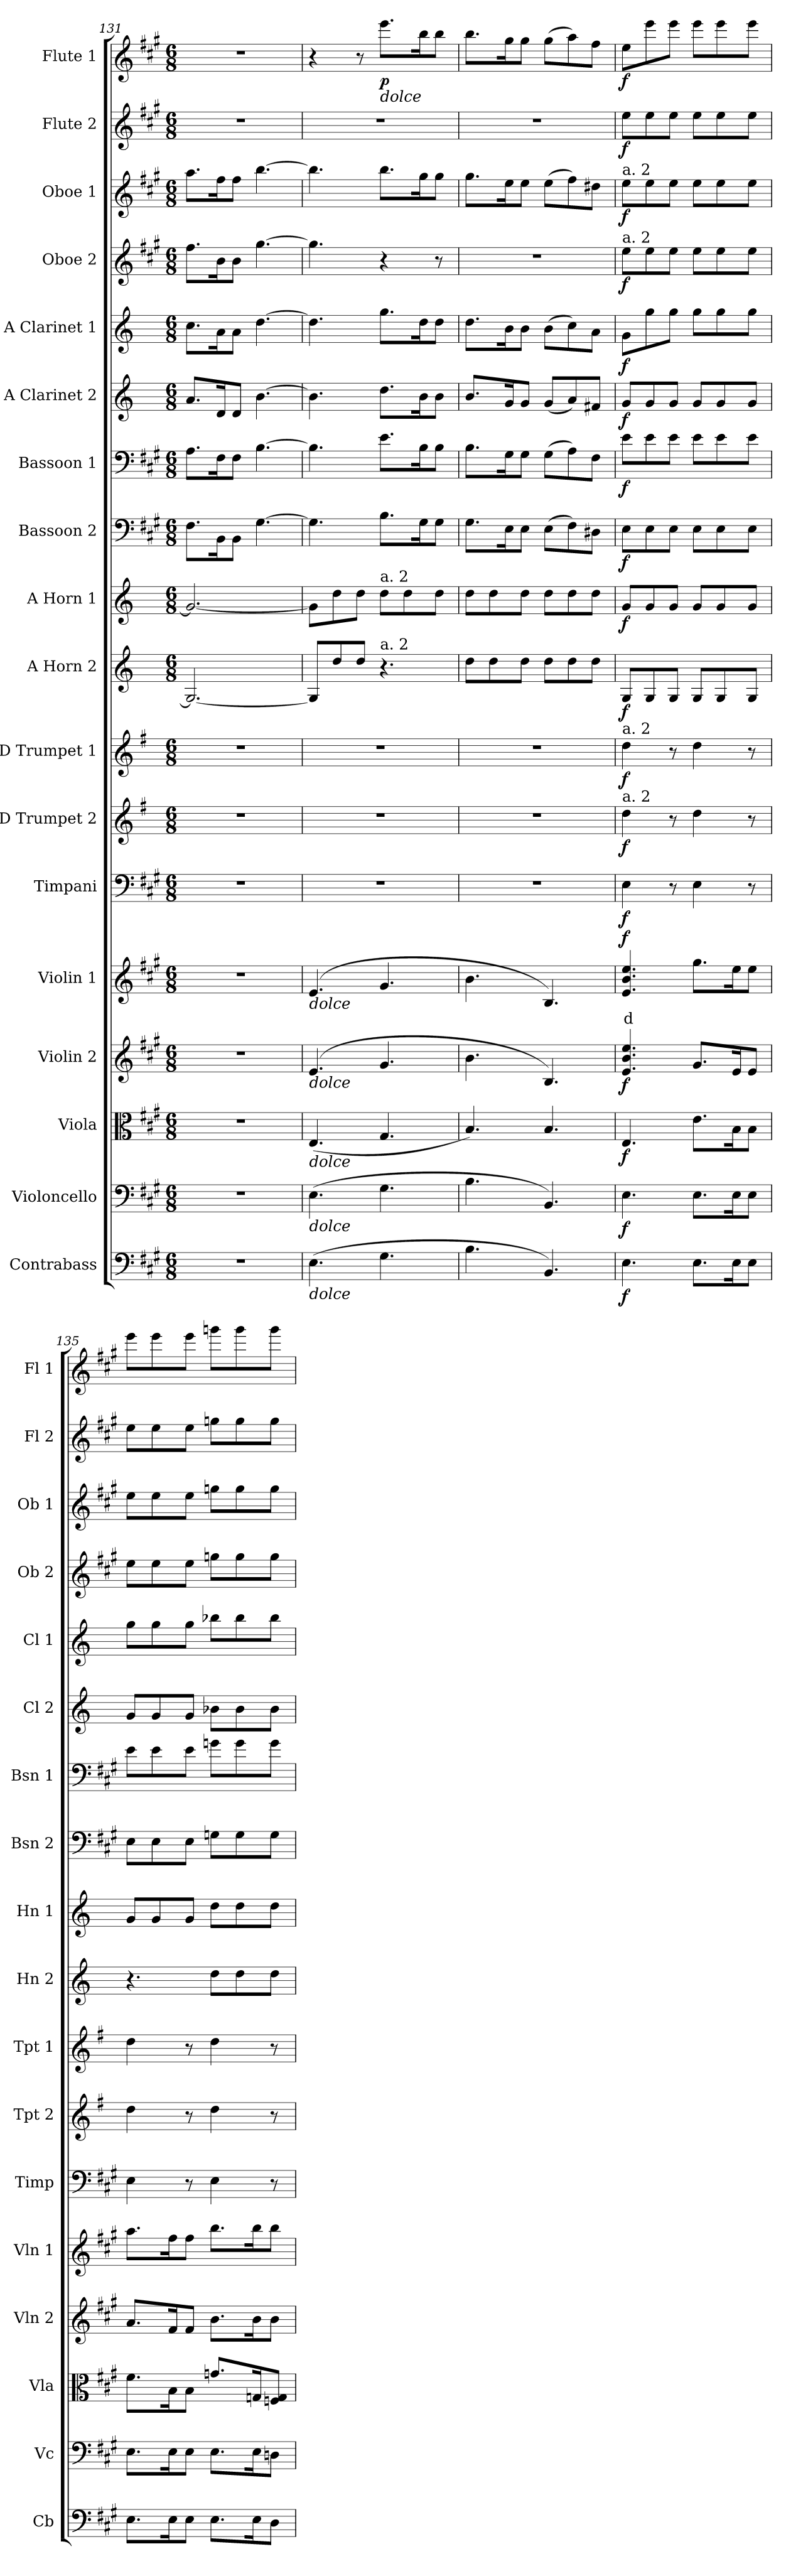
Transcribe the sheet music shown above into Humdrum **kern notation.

**kern	**dynam	**kern	**dynam	**kern	**dynam	**kern	**dynam	**kern	**text	**dynam	**kern	**dynam	**kern	**dynam	**kern	**dynam	**kern	**dynam	**kern	**dynam	**kern	**dynam	**kern	**dynam	**kern	**dynam	**kern	**dynam	**kern	**dynam	**kern	**dynam	**kern	**dynam	**kern	**dynam
*part18	*part18	*part17	*part17	*part16	*part16	*part15	*part15	*part14	*part14	*part14	*part13	*part13	*part12	*part12	*part11	*part11	*part10	*part10	*part9	*part9	*part8	*part8	*part7	*part7	*part6	*part6	*part5	*part5	*part4	*part4	*part3	*part3	*part2	*part2	*part1	*part1
*staff18	*staff18	*staff17	*staff17	*staff16	*staff16	*staff15	*staff15	*staff14	*staff14	*staff14	*staff13	*staff13	*staff12	*staff12	*staff11	*staff11	*staff10	*staff10	*staff9	*staff9	*staff8	*staff8	*staff7	*staff7	*staff6	*staff6	*staff5	*staff5	*staff4	*staff4	*staff3	*staff3	*staff2	*staff2	*staff1	*staff1
*I"Contrabass	*	*I"Violoncello	*	*I"Viola	*	*I"Violin 2	*	*I"Violin 1	*	*	*I"Timpani	*	*I"D Trumpet 2	*	*I"D Trumpet 1	*	*I"A Horn 2	*	*I"A Horn 1	*	*I"Bassoon 2	*	*I"Bassoon 1	*	*I"A Clarinet 2	*	*I"A Clarinet 1	*	*I"Oboe 2	*	*I"Oboe 1	*	*I"Flute 2	*	*I"Flute 1	*
*I'Cb	*	*I'Vc	*	*I'Vla	*	*I'Vln 2	*	*I'Vln 1	*	*	*I'Timp	*	*I'Tpt 2	*	*I'Tpt 1	*	*I'Hn 2	*	*I'Hn 1	*	*I'Bsn 2	*	*I'Bsn 1	*	*I'Cl 2	*	*I'Cl 1	*	*I'Ob 2	*	*I'Ob 1	*	*I'Fl 2	*	*I'Fl 1	*
*clefF4	*	*clefF4	*	*clefC3	*	*clefG2	*	*clefG2	*	*	*clefF4	*	*clefG2	*	*clefG2	*	*clefG2	*	*clefG2	*	*clefF4	*	*clefF4	*	*clefG2	*	*clefG2	*	*clefG2	*	*clefG2	*	*clefG2	*	*clefG2	*
*ITrd7c12	*	*	*	*	*	*	*	*	*	*	*	*	*ITrd-1c-2	*	*ITrd-1c-2	*	*ITrd2c3	*	*ITrd2c3	*	*	*	*	*	*ITrd2c3	*	*ITrd2c3	*	*	*	*	*	*	*	*	*
*k[f#c#g#]	*	*k[f#c#g#]	*	*k[f#c#g#]	*	*k[f#c#g#]	*	*k[f#c#g#]	*	*	*k[f#c#g#]	*	*k[f#c#g#]	*	*k[f#c#g#]	*	*k[f#c#g#]	*	*k[f#c#g#]	*	*k[f#c#g#]	*	*k[f#c#g#]	*	*k[f#c#g#]	*	*k[f#c#g#]	*	*k[f#c#g#]	*	*k[f#c#g#]	*	*k[f#c#g#]	*	*k[f#c#g#]	*
*M6/8	*	*M6/8	*	*M6/8	*	*M6/8	*	*M6/8	*	*	*M6/8	*	*M6/8	*	*M6/8	*	*M6/8	*	*M6/8	*	*M6/8	*	*M6/8	*	*M6/8	*	*M6/8	*	*M6/8	*	*M6/8	*	*M6/8	*	*M6/8	*
=131	=131	=131	=131	=131	=131	=131	=131	=131	=131	=131	=131	=131	=131	=131	=131	=131	=131	=131	=131	=131	=131	=131	=131	=131	=131	=131	=131	=131	=131	=131	=131	=131	=131	=131	=131	=131
2.r	.	2.r	.	2.r	.	2.r	.	2.r	.	.	2.r	.	2.r	.	2.r	.	2.E/_	.	2.e/_	.	8.F#\L	.	8.A\L	.	8.f#/L	.	8.a\L	.	8.ff#\L	.	8.aa\L	.	2.r	.	2.r	.
.	.	.	.	.	.	.	.	.	.	.	.	.	.	.	.	.	.	.	.	.	16BB\K	.	16F#\K	.	16B/K	.	16f#\K	.	16b\K	.	16ff#\K	.	.	.	.	.
.	.	.	.	.	.	.	.	.	.	.	.	.	.	.	.	.	.	.	.	.	8BB\J	.	8F#\J	.	8B/J	.	8f#\J	.	8b\J	.	8ff#\J	.	.	.	.	.
.	.	.	.	.	.	.	.	.	.	.	.	.	.	.	.	.	.	.	.	.	[4.G#\	.	[4.B\	.	[4.g#\	.	[4.b\	.	[4.gg#\	.	[4.bb\	.	.	.	.	.
=132	=132	=132	=132	=132	=132	=132	=132	=132	=132	=132	=132	=132	=132	=132	=132	=132	=132	=132	=132	=132	=132	=132	=132	=132	=132	=132	=132	=132	=132	=132	=132	=132	=132	=132	=132	=132
!	!	!	!	!	!	!	!	!LO:TX:b:i:t=dolce	!	!	!	!	!	!	!	!	!	!	!	!	!	!	!	!	!	!	!	!	!	!	!	!	!	!	!	!
!	!	!	!	!	!	!LO:TX:b:i:t=dolce	!	!	!	!	!	!	!	!	!	!	!	!	!	!	!	!	!	!	!	!	!	!	!	!	!	!	!	!	!	!
!	!	!	!	!LO:TX:b:i:t=dolce	!	!	!	!	!	!	!	!	!	!	!	!	!	!	!	!	!	!	!	!	!	!	!	!	!	!	!	!	!	!	!	!
!	!	!LO:TX:b:i:t=dolce	!	!	!	!	!	!	!	!	!	!	!	!	!	!	!	!	!	!	!	!	!	!	!	!	!	!	!	!	!	!	!	!	!	!
!LO:TX:b:i:t=dolce	!	!	!	!	!	!	!	!	!	!	!	!	!	!	!	!	!	!	!	!	!	!	!	!	!	!	!	!	!	!	!	!	!	!	!	!
(4.EE\	.	(4.E\	.	(4.E/	.	(4.e/	.	(4.e/	.	.	2.r	.	2.r	.	2.r	.	8E/L]	.	8e\L]	.	4.G#\]	.	4.B\]	.	4.g#\]	.	4.b\]	.	4.gg#\]	.	4.bb\]	.	2.r	.	4r	.
.	.	.	.	.	.	.	.	.	.	.	.	.	.	.	.	.	8b/	.	8b\	.	.	.	.	.	.	.	.	.	.	.	.	.	.	.	.	.
.	.	.	.	.	.	.	.	.	.	.	.	.	.	.	.	.	8b/J	.	8b\J	.	.	.	.	.	.	.	.	.	.	.	.	.	.	.	8r	.
!	!	!	!	!	!	!	!	!	!	!	!	!	!	!	!	!	!	!	!	!	!	!	!	!	!	!	!	!	!	!	!	!	!	!	!LO:TX:b:i:t=dolce	!
!	!	!	!	!	!	!	!	!	!	!	!	!	!	!	!	!	!	!	!LO:TX:a:t=a. 2	!	!	!	!	!	!	!	!	!	!	!	!	!	!	!	!	!
!	!	!	!	!	!	!	!	!	!	!	!	!	!	!	!	!	!LO:TX:a:t=a. 2	!	!	!	!	!	!	!	!	!	!	!	!	!	!	!	!	!	!	!
!	!	!	!	!	!	!	!	!	!	!	!	!	!	!	!	!	!	!	!	!	!	!	!	!	!	!	!	!	!	!	!	!	!	!	!	!LO:DY:b
4.GG#\	.	4.G#\	.	4.G#/	.	4.g#/	.	4.g#/	.	.	.	.	.	.	.	.	4.r	.	8b\L	.	8.B\L	.	8.e\L	.	8.b\L	.	8.ee\L	.	4r	.	8.bb\L	.	.	.	8.eee\L	p
.	.	.	.	.	.	.	.	.	.	.	.	.	.	.	.	.	.	.	8b\	.	.	.	.	.	.	.	.	.	.	.	.	.	.	.	.	.
.	.	.	.	.	.	.	.	.	.	.	.	.	.	.	.	.	.	.	.	.	16G#\K	.	16B\K	.	16g#\K	.	16b\K	.	.	.	16gg#\K	.	.	.	16bb\K	.
.	.	.	.	.	.	.	.	.	.	.	.	.	.	.	.	.	.	.	8b\J	.	8G#\J	.	8B\J	.	8g#\J	.	8b\J	.	8r	.	8gg#\J	.	.	.	8bb\J	.
=133	=133	=133	=133	=133	=133	=133	=133	=133	=133	=133	=133	=133	=133	=133	=133	=133	=133	=133	=133	=133	=133	=133	=133	=133	=133	=133	=133	=133	=133	=133	=133	=133	=133	=133	=133	=133
4.BB\	.	4.B\	.	4.B/)	.	4.b\	.	4.b\	.	.	2.r	.	2.r	.	2.r	.	8b\L	.	8b\L	.	8.G#\L	.	8.B\L	.	8.g#/L	.	8.b\L	.	2.r	.	8.gg#\L	.	2.r	.	8.bb\L	.
.	.	.	.	.	.	.	.	.	.	.	.	.	.	.	.	.	8b\	.	8b\	.	.	.	.	.	.	.	.	.	.	.	.	.	.	.	.	.
.	.	.	.	.	.	.	.	.	.	.	.	.	.	.	.	.	.	.	.	.	16E\K	.	16G#\K	.	16e/K	.	16g#\K	.	.	.	16ee\K	.	.	.	16gg#\K	.
.	.	.	.	.	.	.	.	.	.	.	.	.	.	.	.	.	8b\J	.	8b\J	.	8E\J	.	8G#\J	.	8e/J	.	8g#\J	.	.	.	8ee\J	.	.	.	8gg#\J	.
4.BBB/)	.	4.BB/)	.	4.B/	.	4.B/)	.	4.B/)	.	.	.	.	.	.	.	.	8b\L	.	8b\L	.	(8E\L	.	(8G#\L	.	(8e/L	.	(8g#\L	.	.	.	(8ee\L	.	.	.	(8gg#\L	.
.	.	.	.	.	.	.	.	.	.	.	.	.	.	.	.	.	8b\	.	8b\	.	8F#\)	.	8A\)	.	8f#/)	.	8a\)	.	.	.	8ff#\)	.	.	.	8aa\)	.
.	.	.	.	.	.	.	.	.	.	.	.	.	.	.	.	.	8b\J	.	8b\J	.	8D#X\J	.	8F#\J	.	8d#X/J	.	8f#\J	.	.	.	8dd#X\J	.	.	.	8ff#\J	.
=134	=134	=134	=134	=134	=134	=134	=134	=134	=134	=134	=134	=134	=134	=134	=134	=134	=134	=134	=134	=134	=134	=134	=134	=134	=134	=134	=134	=134	=134	=134	=134	=134	=134	=134	=134	=134
!	!	!	!	!	!	!	!	!	!	!	!	!	!	!	!	!	!	!	!	!	!	!	!	!	!	!	!	!	!	!	!LO:TX:a:t=a. 2	!	!	!	!	!
!	!	!	!	!	!	!	!	!	!	!	!	!	!	!	!	!	!	!	!	!	!	!	!	!	!	!	!	!	!LO:TX:a:t=a. 2	!	!	!	!	!	!	!
!	!	!	!	!	!	!	!	!	!	!	!	!	!	!	!LO:TX:a:t=a. 2	!	!	!	!	!	!	!	!	!	!	!	!	!	!	!	!	!	!	!	!	!
!	!	!	!	!	!	!	!	!	!	!	!	!	!LO:TX:a:t=a. 2	!	!	!	!	!	!	!	!	!	!	!	!	!	!	!	!	!	!	!	!	!	!	!
!	!LO:DY:b	!	!LO:DY:b	!	!LO:DY:b	!	!LO:DY:b	!	!LO:LY:b:color=#FF0000	!LO:DY:b	!	!LO:DY:b	!	!LO:DY:b	!	!LO:DY:b	!	!LO:DY:b	!	!LO:DY:b	!	!LO:DY:b	!	!LO:DY:b	!	!LO:DY:b	!	!LO:DY:b	!	!LO:DY:b	!	!LO:DY:b	!	!LO:DY:b	!	!LO:DY:b
4.EE\	f	4.E\	f	4.E/	f	4.e/ 4.b/ 4.ee/	f	4.e/ 4.b/ 4.ee/	d	f	4E\	f	4ee\	f	4ee\	f	8E/L	f	8e/L	f	8E\L	f	8e\L	f	8e/L	f	8e\L	f	8ee\L	f	8ee\L	f	8ee\L	f	8ee\L	f
.	.	.	.	.	.	.	.	.	.	.	.	.	.	.	.	.	8E/	.	8e/	.	8E\	.	8e\	.	8e/	.	8ee\	.	8ee\	.	8ee\	.	8ee\	.	8eee\	.
.	.	.	.	.	.	.	.	.	.	.	8r	.	8r	.	8r	.	8E/J	.	8e/J	.	8E\J	.	8e\J	.	8e/J	.	8ee\J	.	8ee\J	.	8ee\J	.	8ee\J	.	8eee\J	.
8.EE\L	.	8.E\L	.	8.e\L	.	8.g#/L	.	8.gg#\L	.	.	4E\	.	4ee\	.	4ee\	.	8E/L	.	8e/L	.	8E\L	.	8e\L	.	8e/L	.	8ee\L	.	8ee\L	.	8ee\L	.	8ee\L	.	8eee\L	.
.	.	.	.	.	.	.	.	.	.	.	.	.	.	.	.	.	8E/	.	8e/	.	8E\	.	8e\	.	8e/	.	8ee\	.	8ee\	.	8ee\	.	8ee\	.	8eee\	.
16EE\K	.	16E\K	.	16B\K	.	16e/K	.	16ee\K	.	.	.	.	.	.	.	.	.	.	.	.	.	.	.	.	.	.	.	.	.	.	.	.	.	.	.	.
8EE\J	.	8E\J	.	8B\J	.	8e/J	.	8ee\J	.	.	8r	.	8r	.	8r	.	8E/J	.	8e/J	.	8E\J	.	8e\J	.	8e/J	.	8ee\J	.	8ee\J	.	8ee\J	.	8ee\J	.	8eee\J	.
=135	=135	=135	=135	=135	=135	=135	=135	=135	=135	=135	=135	=135	=135	=135	=135	=135	=135	=135	=135	=135	=135	=135	=135	=135	=135	=135	=135	=135	=135	=135	=135	=135	=135	=135	=135	=135
8.EE\L	.	8.E\L	.	8.f#\L	.	8.a/L	.	8.aa\L	.	.	4E\	.	4ee\	.	4ee\	.	4.r	.	8e/L	.	8E\L	.	8e\L	.	8e/L	.	8ee\L	.	8ee\L	.	8ee\L	.	8ee\L	.	8eee\L	.
.	.	.	.	.	.	.	.	.	.	.	.	.	.	.	.	.	.	.	8e/	.	8E\	.	8e\	.	8e/	.	8ee\	.	8ee\	.	8ee\	.	8ee\	.	8eee\	.
16EE\K	.	16E\K	.	16B\K	.	16f#/K	.	16ff#\K	.	.	.	.	.	.	.	.	.	.	.	.	.	.	.	.	.	.	.	.	.	.	.	.	.	.	.	.
8EE\J	.	8E\J	.	8B\J	.	8f#/J	.	8ff#\J	.	.	8r	.	8r	.	8r	.	.	.	8e/J	.	8E\J	.	8e\J	.	8e/J	.	8ee\J	.	8ee\J	.	8ee\J	.	8ee\J	.	8eee\J	.
8.EE\L	.	8.E\L	.	8.gn/L	.	8.b\L	.	8.bb\L	.	.	4E\	.	4ee\	.	4ee\	.	8b\L	.	8b\L	.	8Gn\L	.	8gn\L	.	8gn\L	.	8ggn\L	.	8ggn\L	.	8ggn\L	.	8ggn\L	.	8gggn\L	.
.	.	.	.	.	.	.	.	.	.	.	.	.	.	.	.	.	8b\	.	8b\	.	8G\	.	8g\	.	8g\	.	8gg\	.	8gg\	.	8gg\	.	8gg\	.	8ggg\	.
16EE\K	.	16E\K	.	16Gn/K	.	16b\K	.	16bb\K	.	.	.	.	.	.	.	.	.	.	.	.	.	.	.	.	.	.	.	.	.	.	.	.	.	.	.	.
8DD\J	.	8Dn\J	.	8Fn/ 8G/J	.	8b\J	.	8bb\J	.	.	8r	.	8r	.	8r	.	8b\J	.	8b\J	.	8G\J	.	8g\J	.	8g\J	.	8gg\J	.	8gg\J	.	8gg\J	.	8gg\J	.	8ggg\J	.
=	=	=	=	=	=	=	=	=	=	=	=	=	=	=	=	=	=	=	=	=	=	=	=	=	=	=	=	=	=	=	=	=	=	=	=	=
*-	*-	*-	*-	*-	*-	*-	*-	*-	*-	*-	*-	*-	*-	*-	*-	*-	*-	*-	*-	*-	*-	*-	*-	*-	*-	*-	*-	*-	*-	*-	*-	*-	*-	*-	*-	*-
